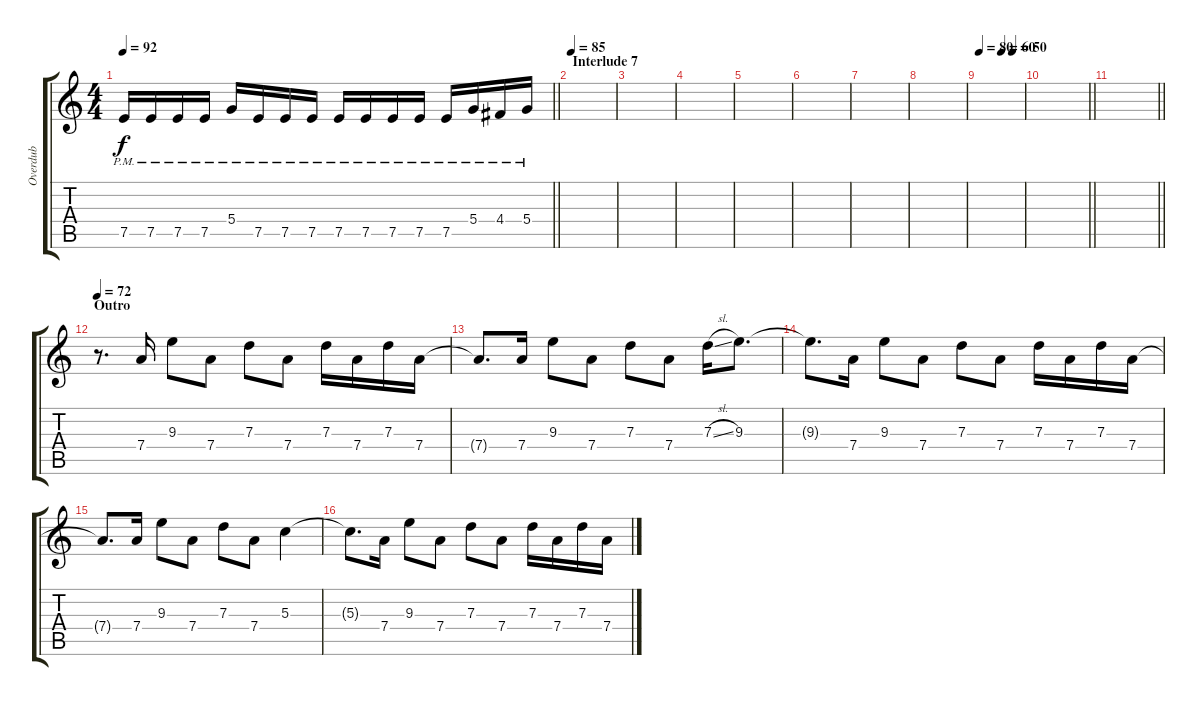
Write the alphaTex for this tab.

\track ("Overdub" "Overdub") {instrument overdrivenguitar}
\staff {score tabs}
\tuning (E4 B3 G3 D3 A2 E2) {hide}
\ts (4 4)
\tempo 92
\clef g2
\barLineRight lightlight
\ks c
7.5{pm}.16{dy f} 7.5{pm}.16 7.5{pm}.16 7.5{pm}.16 5.4{pm}.16 7.5{pm}.16 7.5{pm}.16 7.5{pm}.16 7.5{pm}.16 7.5{pm}.16 7.5{pm}.16 7.5{pm}.16 7.5{pm}.16 5.4{pm}.16 4.4{pm}.16 5.4{pm}.16 |
\section ("" "Interlude 7")
\tempo 85
|
|
|
|
|
|
|
\tempo 80
\tempo (60 0.5)
\tempo (50 0.75)
|
\barLineRight lightlight
|
\barLineRight lightlight
|
\section ("" "Outro")
\tempo 72
r.8{d instrument electricguitarclean} 7.4.16 9.3.8 7.4.8 7.3.8 7.4.8 7.3.16 7.4.16 7.3.16 7.4.16 |
7.4{t}.8{d} 7.4.16 9.3.8 7.4.8 7.3.8 7.4.8 7.3{sl}.16 9.3.8{d} |
9.3{t}.8{d} 7.4.16 9.3.8 7.4.8 7.3.8 7.4.8 7.3.16 7.4.16 7.3.16 7.4.16 |
7.4{t}.8{d} 7.4.16 9.3.8 7.4.8 7.3.8 7.4.8 5.3.4 |
5.3{t}.8{d} 7.4.16 9.3.8 7.4.8 7.3.8 7.4.8 7.3.16 7.4.16 7.3.16 7.4.16
